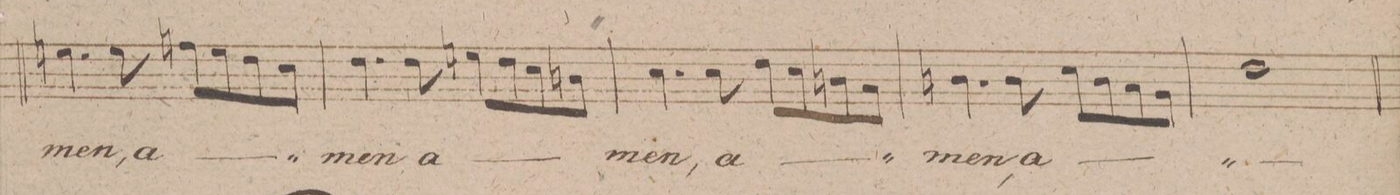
**kern	**text	**dynam
*I"Soprano.	*	*
*clefC1	*	*
*k[f#c#g#d#]	*	*
*met(c)	*	*
*M4/4	*	*
4.ccn\	-men,	.
8cc\	a-	.
8ddn\L	.	.
8cc\	.	.
8b\	.	.
8a\J	.	.
=252	=252	=252
4.b\	-men,	.
8b\	a-	.
8ccn\L	.	.
8b\	.	.
8a\	.	.
8gn\J	.	.
=253	=253	=253
4.a\	-men,	.
8a\	a-	.
8b\L	.	.
8a\	.	.
8gn\	.	.
8f#\J	.	.
=254	=254	=254
4.gn\	-men,	.
8g\	a-	.
8a\L	.	.
8g\	.	.
8f#\	.	.
8e\J	.	.
=255	=255	=255
1b\	.	.
=256	=256	=256
*-	*-	*-
